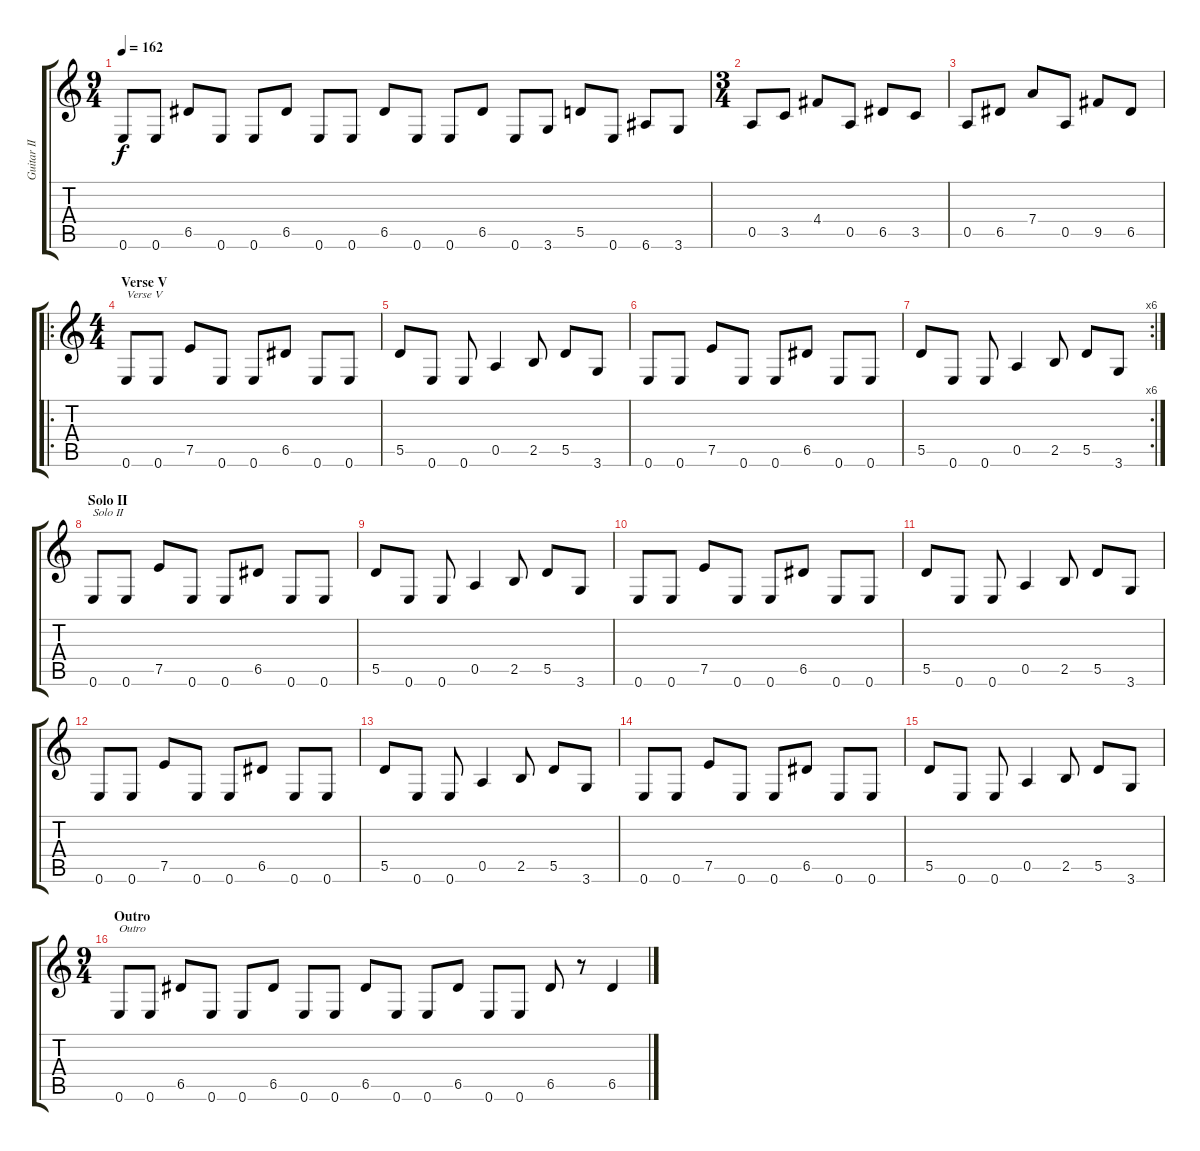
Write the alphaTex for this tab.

\track ("Guitar II [Steven Wilson]" "Guitar II ") {instrument distortionguitar}
\staff {score tabs}
\tuning (E4 B3 G3 D3 A2 E2) {hide}
\ts (9 4)
\tempo 162
\clef g2
\ks c
0.6.8{dy f} 0.6.8 6.5.8 0.6.8 0.6.8 6.5.8 0.6.8 0.6.8 6.5.8 0.6.8 0.6.8 6.5.8 0.6.8 3.6.8 5.5.8 0.6.8 6.6.8 3.6.8 |
\ts (3 4)
0.5.8 3.5.8 4.4.8 0.5.8 6.5.8 3.5.8 |
0.5.8 6.5.8 7.4.8 0.5.8 9.5.8 6.5.8 |
\ro
\ts (4 4)
\section ("" "Verse V")
0.6.8{txt "Verse V"} 0.6.8 7.5.8 0.6.8 0.6.8 6.5.8 0.6.8 0.6.8 |
5.5.8 0.6.8 0.6.8 0.5.4 2.5.8 5.5.8 3.6.8 |
0.6.8 0.6.8 7.5.8 0.6.8 0.6.8 6.5.8 0.6.8 0.6.8 |
\rc 6
5.5.8 0.6.8 0.6.8 0.5.4 2.5.8 5.5.8 3.6.8 |
\section ("" "Solo II")
0.6.8{txt "Solo II"} 0.6.8 7.5.8 0.6.8 0.6.8 6.5.8 0.6.8 0.6.8 |
5.5.8 0.6.8 0.6.8 0.5.4 2.5.8 5.5.8 3.6.8 |
0.6.8 0.6.8 7.5.8 0.6.8 0.6.8 6.5.8 0.6.8 0.6.8 |
5.5.8 0.6.8 0.6.8 0.5.4 2.5.8 5.5.8 3.6.8 |
0.6.8 0.6.8 7.5.8 0.6.8 0.6.8 6.5.8 0.6.8 0.6.8 |
5.5.8 0.6.8 0.6.8 0.5.4 2.5.8 5.5.8 3.6.8 |
0.6.8 0.6.8 7.5.8 0.6.8 0.6.8 6.5.8 0.6.8 0.6.8 |
5.5.8 0.6.8 0.6.8 0.5.4 2.5.8 5.5.8 3.6.8 |
\ts (9 4)
\section ("" "Outro")
0.6.8{txt "Outro"} 0.6.8 6.5.8 0.6.8 0.6.8 6.5.8 0.6.8 0.6.8 6.5.8 0.6.8 0.6.8 6.5.8 0.6.8 0.6.8 6.5.8 r.8 6.5.4
